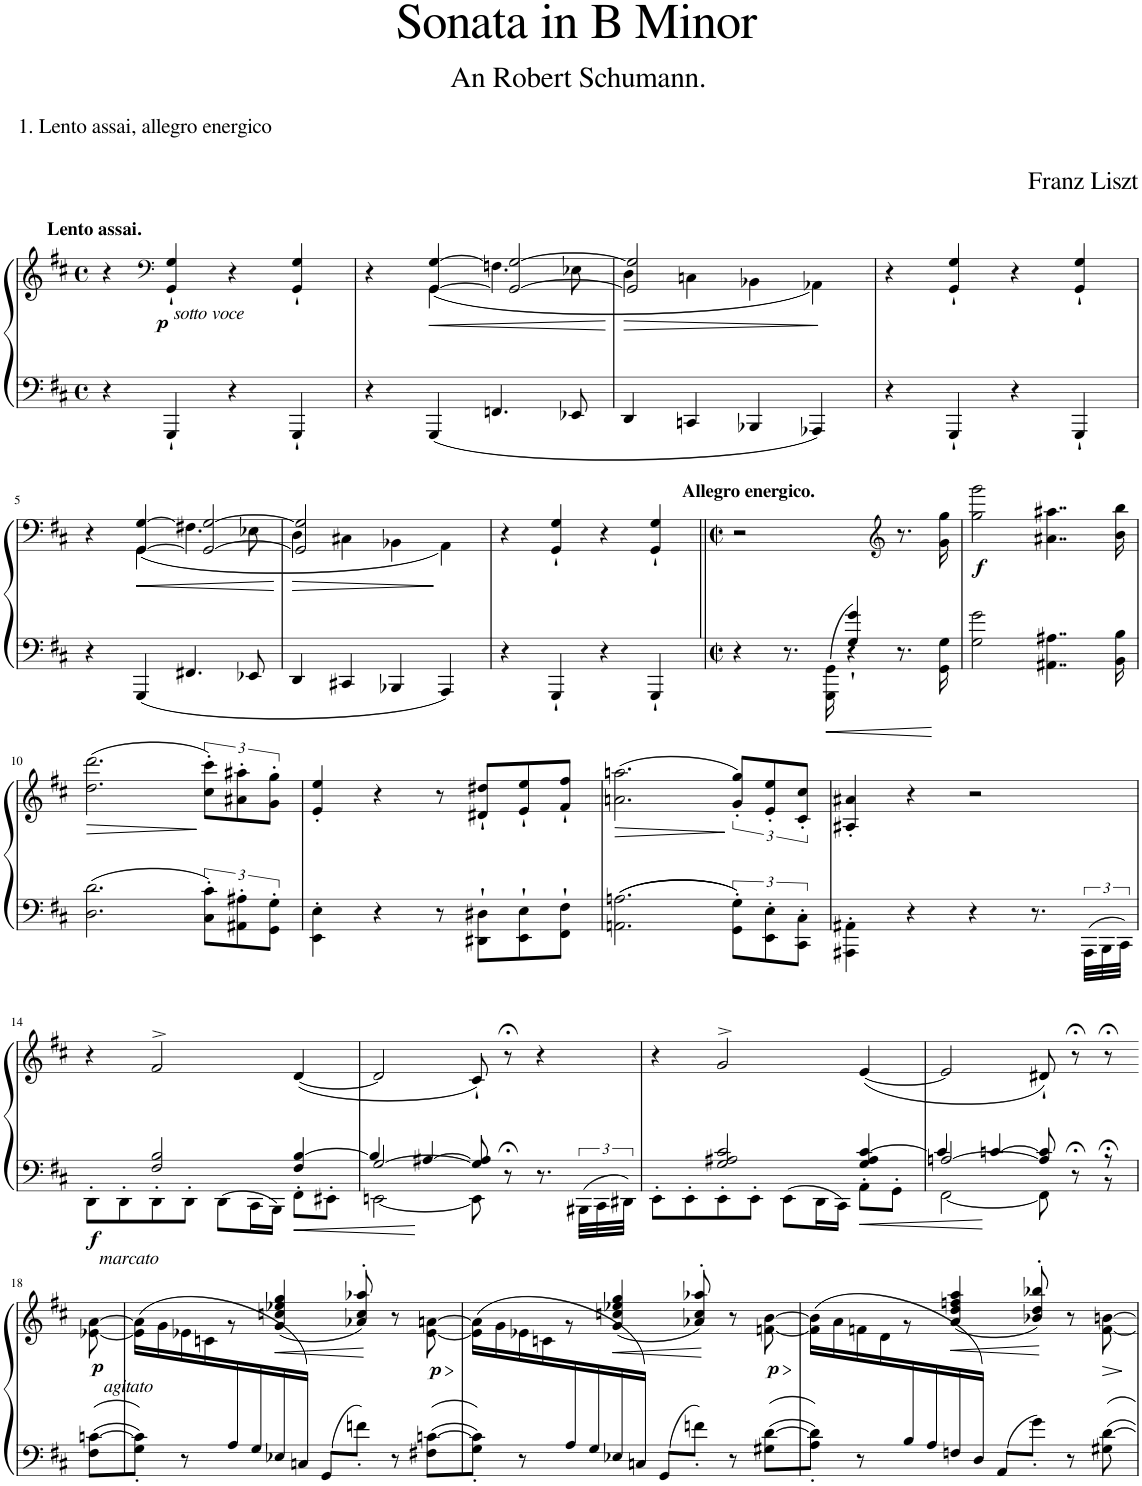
**kern	**kern	**dynam
*part1	*part1	*part1
*staff2	*staff1	*staff1/2
*I"Piano	*	*
*I'Pno.	*	*
*clefF4	*clefG2	*
*k[f#c#]	*k[f#c#]	*
*M4/4	*M4/4	*
*met(c)	*met(c)	*
=1	=1	=1
!	!LO:TX:a:B:t=Lento assai.	!
4r	4r	.
*	*clefF4	*
!	!LO:TX:b:i:t=sotto voce	!
!	!	!LO:DY:b
4GGG`/	4GG/` 4G/`	p
4r	4r	.
4GGG`/	4GG/` 4G/`	.
=2	=2	=2
*	*^	*
4r	4r	4ryy	.
!	!	!	!LO:HP:b
4GGG/	4GG\	([4GG/ [4G/	<
4.FFn/	4.Fn\	2GG/_ 2G/_	.
8EE-X/	8E-X\	.	.
*	*v	*v	*
.	.	[
=3	=3	=3
!	!	!LO:HP:b
*	*^	*
4DD/	4D\	2GG/] 2G/]	>
4CCn/	4Cn\	.	.
4BBB-X/	4BB-X\	2ryy	.
4AAA-X/	4AA-X\)	.	.
*	*v	*v	*
.	.	]
=4	=4	=4
4r	4r	.
4GGG`/	4GG/` 4G/`	.
4r	4r	.
4GGG`/	4GG/` 4G/`	.
!!LO:LB:g=z
=5	=5	=5
*	*^	*
4r	4r	4ryy	.
!	!	!	!LO:HP:b
4GGG/	4GG\	([4GG/ [4G/	<
4.FF#X/	4.F#X\	2GG/_ 2G/_	.
8EE-X/	8E-X\	.	.
*	*v	*v	*
.	.	[
=6	=6	=6
!	!	!LO:HP:b
*	*^	*
4DD/	4D\	2GG/] 2G/]	>
4CC#X/	4C#X\	.	.
4BBB-X/	4BB-X\	2ryy	.
4AAA/	4AA\)	.	.
*	*v	*v	*
.	.	]
=7	=7	=7
4r	4r	.
4GGG`/	4GG/` 4G/`	.
4r	4r	.
4GGG`/	4GG/` 4G/`	.
=8||	=8||	=8||
*M2/2	*M2/2	*
*met(c|)	*met(c|)	*
*^	*	*
!	!	!LO:TX:a:B:t=Allegro energico.	!
2ryy	4r	2r	.
.	8.r	.	.
.	(16GGG\ 16GG\	.	.
4G/` 4g/`	4r	4ryy	.
*	*	*clefG2	*
4ryy	8.r	8.r	.
.	16GG\ 16G\	16g\ 16gg\	.
=9	=9	=9	=9
!	!	!	!LO:DY:b
*v	*v	*	*
2G\ 2g\	2gg\ 2ggg\	f
4..AA#X\ 4..A#X\	4..a#X\ 4..aa#X\	.
16BB\ 16B\	16b\ 16bb\	.
!!LO:LB:g=z
=10	=10	=10
!	!	!LO:HP:b
2.D\ 2.d\	2.dd\ 2.ddd\	>
12C#\' 12c#\'L	12cc#\' 12ccc#\'L)	]
12AA#X\' 12A#X\'	12a#X\' 12aa#X\'	.
12GG\' 12G\'J	12g\' 12gg\'J	.
=11	=11	=11
4EE\' 4E\'	4e/' 4ee/'	.
4r	4r	.
8r	8r	.
8DD#X\` 8D#X\`L	8d#X/` 8dd#X/`L	.
8EE\` 8E\`	8e/` 8ee/`	.
8FF#\` 8F#\`J	8f#/` 8ff#/`J	.
=12	=12	=12
!	!	!LO:HP:b
2.AAn\ 2.An\	(2.an\ 2.aan\	>
12GG\' 12G\'L	12g/' 12gg/'L)	]
12EE\' 12E\'	12e/' 12ee/'	.
12CC#\' 12C#\'J	12c#/' 12cc#/'J	.
=13	=13	=13
4AAA#X\' 4AA#X\'	4A#X/' 4a#X/'	.
4r	4r	.
4r	2r	.
8.r	.	.
48AAA#\LLL	.	.
48BBB\	.	.
48CC#\JJJ	.	.
!!LO:LB:g=z
=14	=14	=14
*^	*	*
!LO:TX:b:i:t=marcato	!	!	!
!	!	!	!LO:DY:b=2
8DD'>\L	4ryy	4r	f
8DD'>\	.	.	.
8DD'>\	2F#/ 2B/	2f#^>/	.
8DD'>\J	.	.	.
8DD\L	.	.	.
16CC#\L	.	.	.
16BBB\JJ	.	.	.
8FF#'>\L	4F#/ [4B/	([4d/	.
8EE#X'>\J	.	.	.
=15	=15	=15	=15
*	*^	*	*
[2EEn\	4B/]	[2G/	2d/]	.
.	[4A#X/	.	.	.
8EE\]	8G/] 8A#/]	2ryy	8c#`/)	.
8r;<	4.ryy	.	8r;<	.
8.r	.	.	4r	.
48BBB#X\LLL	.	.	.	.
48CC#\	.	.	.	.
48DD#X\JJJ	.	.	.	.
*	*v	*v	*	*
=16	=16	=16	=16
8EE'>\L	4ryy	4r	.
8EE'>\	.	.	.
8EE'>\	2G/ 2A#X/ 2c#/	2g^>/	.
8EE'>\J	.	.	.
8EE\L	.	.	.
16DD\L	.	.	.
16CC#\JJ	.	.	.
8AA'>\L	4G/ 4A#/ [4c#/	([4e/	.
8GG'>\J	.	.	.
=17	=17	=17	=17
*	*^	*	*
[2FF#\	4c#/]	[2An/	2e/]	.
.	[4cn/	.	.	.
8FF#\]	8A/] 8c/]	4ryy	8d#X`/)	.
8r;<	4ryy	.	8r;<	.
8r;<	.	8r	8r;<	.
!!LO:LB:g=z
=18-	=18-	=18-	=18-	=18-
!	!	!	!LO:TX:b:i:t=agitato	!
!	!	!	!	!LO:DY:b
*v	*v	*v	*	*
8F#\ [8cn\L	[8e-X\ [8a\	p
=19	=19	=19
*^	*^	*
4ryy	8G\'< 8c\]'<J	(16e-\] 16a\]LL	4ryy	.
.	.	16g\	.	.
.	8r	16e-X\	.	.
.	.	16cn\	.	.
16A/	4ryy	4ryy	8r	.
16G/	.	.	.	.
!	!	!	!	!LO:HP:b=2
16E-X/	.	.	(4g/ 4ccn/ 4ee-X/ 4gg/	<
16Cn/JJ)	.	.	.	.
2ryy	8GG/L	4ryy	.	.
.	8fn'<\J	.	8a-X/' 8cc/' 8aa-X/')	[
.	8r	8r	4ryy	.
!	!	!	!	!LO:HP:b
!	!	!	!	!LO:DY:n=1:b
.	8F#X\ [8cn\L	[8e-\ [8an\	.	> p
*v	*v	*	*	*
*	*v	*v	*
.	.	]
=20	=20	=20
*^	*^	*
4ryy	8G\'< 8c\]'<J	(16e-\] 16a\]LL	4ryy	.
.	.	16g\	.	.
.	8r	16e-X\	.	.
.	.	16cn\	.	.
16A/	4ryy	4ryy	8r	.
16G/	.	.	.	.
!	!	!	!	!LO:HP:b=2
16E-X/	.	.	(4g/ 4ccn/ 4ee-X/ 4gg/	<
16Cn/JJ)	.	.	.	.
2ryy	8GG/L	4ryy	.	.
.	8fn'<\J	.	8a-X/' 8cc/' 8aa-X/')	[
.	8r	8r	4ryy	.
!	!	!	!	!LO:HP:b
!	!	!	!	!LO:DY:n=1:b
.	8G#X\ [8d\L	[8fn\ [8b\	.	> p
*v	*v	*	*	*
*	*v	*v	*
.	.	]
=21	=21	=21
*^	*^	*
4ryy	8A\'< 8d\]'<J	(16f\] 16b\]LL	4ryy	.
.	.	16a\	.	.
.	8r	16fn\	.	.
.	.	16d\	.	.
16B/	4ryy	4ryy	8r	.
16A/	.	.	.	.
!	!	!	!	!LO:HP:b=2
16Fn/	.	.	(4a/ 4dd/ 4ffn/ 4aa/	<
16D/JJ)	.	.	.	.
2ryy	8AA/L	4ryy	.	.
.	8g'<\J	.	8b-X/' 8dd/' 8bb-X/')	[
.	8r	8r	4ryy	.
!	!	!	!	!LO:HP:b
.	8G#X\ [8d\	[8f\ [8bn\	.	>
*v	*v	*	*	*
*	*v	*v	*
.	.	]
=	=	=
*-	*-	*-
